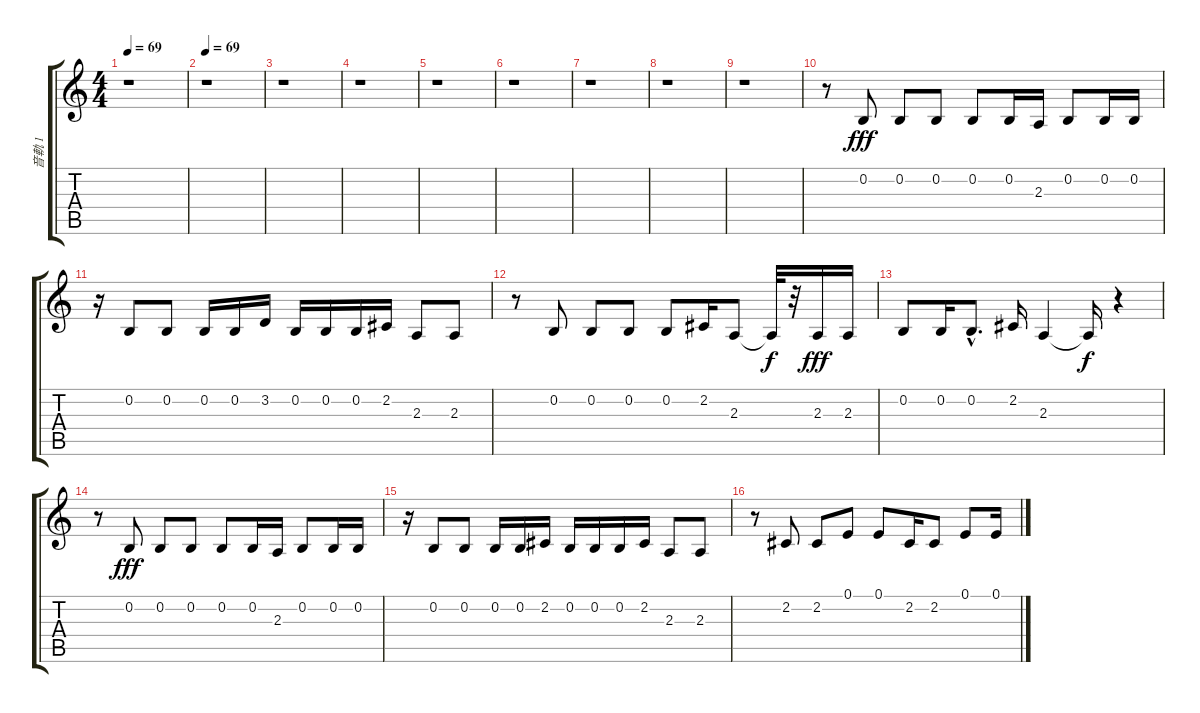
\track ("音軌 1" "音軌 1") {instrument clarinet}
\staff {score tabs}
\tuning (E4 B3 G3 D3 A2 E2) {hide}
\ts (4 4)
\tempo 69
\clef g2
\ks c
r.1{dy fff instrument clarinet} |
\tempo 69
r.1 |
r.1 |
r.1 |
r.1 |
r.1 |
r.1 |
r.1 |
r.1 |
r.8 0.2.8 0.2.8 0.2.8 0.2.8 0.2.16 2.3.16 0.2.8 0.2.16 0.2.16 |
r.16 0.2.8 0.2.8 0.2.16 0.2.16 3.2.16 0.2.16 0.2.16 0.2.16 2.2.16 2.3.8 2.3.8 |
r.8 0.2.8 0.2.8 0.2.8 0.2.8 2.2.16 2.3.8 2.3{t}.32{dy f} r.32 2.3.16{dy fff} 2.3.16 |
0.2.8 0.2.16 0.2{hac}.8{d} 2.2.16 2.3.4 2.3{t}.16{dy f} r.4 |
r.8 0.2.8{dy fff} 0.2.8 0.2.8 0.2.8 0.2.16 2.3.16 0.2.8 0.2.16 0.2.16 |
r.16 0.2.8 0.2.8 0.2.16 0.2.16 2.2.16 0.2.16 0.2.16 0.2.16 2.2.16 2.3.8 2.3.8 |
r.8 2.2.8 2.2.8 0.1.8 0.1.8 2.2.16 2.2.8 0.1.8 0.1.16
